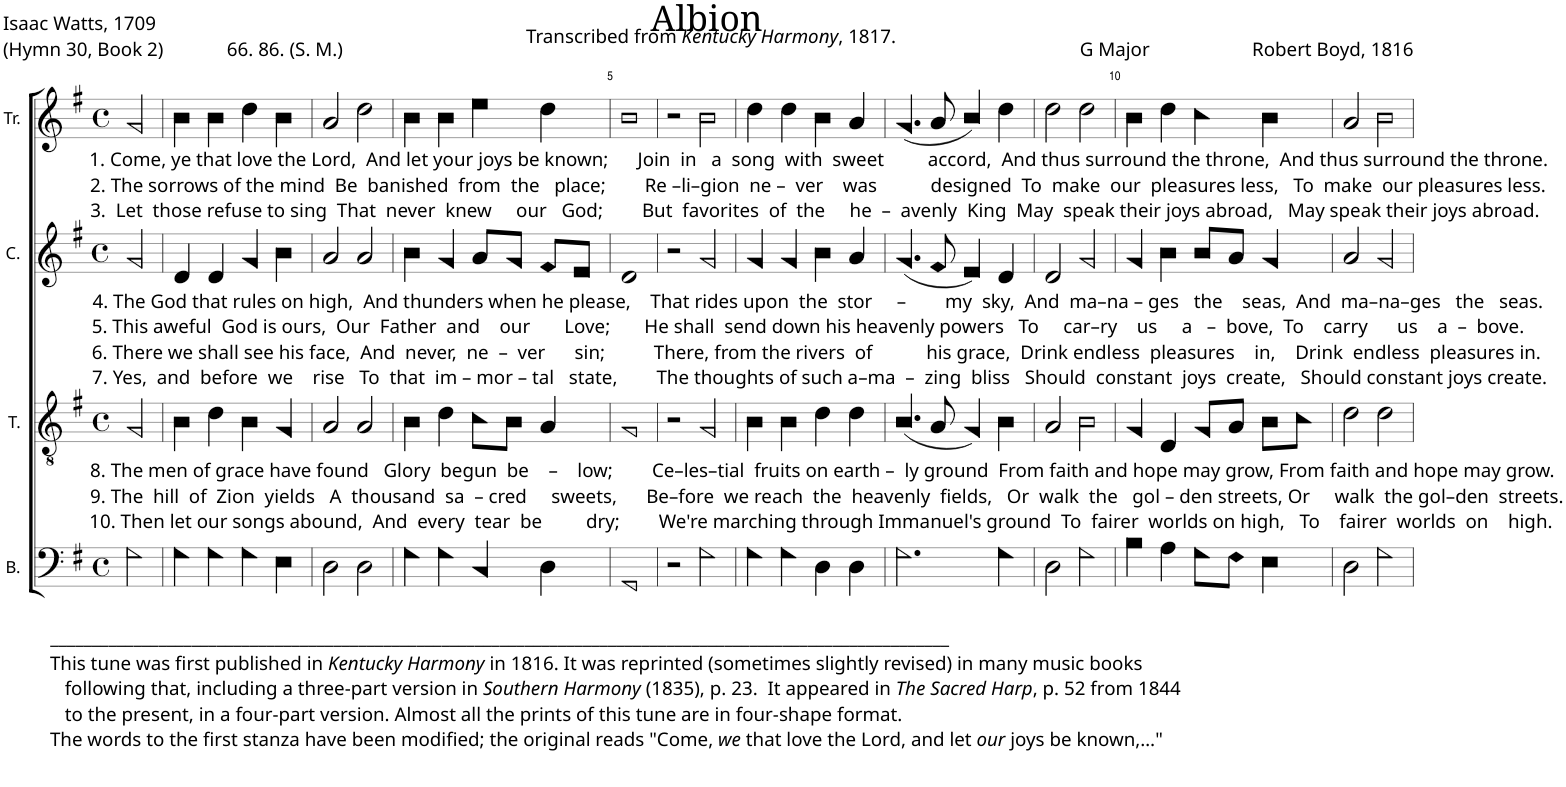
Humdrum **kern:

**kern	**kern	**kern	**kern
*part4	*part3	*part2	*part1
*staff4	*staff3	*staff2	*staff1
*I"B.	*I"T.	*I"C.	*I"Tr.
*I'B.	*I'T.	*I'C.	*I'Tr.
*clefF4	*clefGv2	*clefG2	*clefG2
*k[f#]	*k[f#]	*k[f#]	*k[f#]
*M4/4	*M4/4	*M4/4	*M4/4
*met(c)	*met(c)	*met(c)	*met(c)
=1	=1	=1	=1
!	!	!	!LO:TX:b:t=1. Come, ye that love the Lord,  And let your joys be known;      Join  in   a  song  with  sweet         accord,  And thus surround the throne,  And thus surround the throne.
!	!	!	!LO:TX:b:t=2. The sorrows of the mind  Be  banished  from  the   place;        Re –li–gion  ne –  ver    was           designed  To  make  our  pleasures less,   To  make  our pleasures less.
!	!	!	!LO:TX:b:t=3.  Let  those refuse to sing  That  never  knew     our   God;        But  favorites  of  the     he  –  avenly  King  May  speak their joys abroad,   May speak their joys abroad.
!	!	!LO:TX:b:t=4. The God that rules on high,  And thunders when he please,    That rides upon  the  stor     –        my  sky,  And  ma–na – ges   the    seas,  And  ma–na–ges   the   seas.	!
!	!	!LO:TX:b:t=5. This aweful  God is ours,  Our  Father  and    our       Love;       He shall  send down his heavenly powers   To     car–ry    us     a   –  bove,  To    carry      us    a  –  bove.	!
!	!	!LO:TX:b:t=6. There we shall see his face,  And  never,  ne  –  ver      sin;          There, from the rivers  of           his grace,  Drink endless  pleasures    in,    Drink  endless  pleasures in.	!
!	!	!LO:TX:b:t=7. Yes,  and  before  we    rise   To  that  im – mor – tal   state,        The thoughts of such a–ma  –  zing  bliss   Should  constant  joys  create,   Should constant joys create.	!
!	!LO:TX:b:t=8. The men of grace have found   Glory  begun  be    –    low;        Ce–les–tial  fruits on earth –  ly ground  From faith and hope may grow, From faith and hope may grow.	!	!
!	!LO:TX:b:t=9. The  hill  of  Zion  yields   A  thousand  sa  – cred     sweets,      Be–fore  we reach  the  heavenly  fields,   Or  walk  the   gol – den streets, Or     walk  the gol–den  streets.	!	!
!	!LO:TX:b:t=10. Then let our songs abound,  And  every  tear  be         dry;        We're marching through Immanuel's ground  To  fairer  worlds on high,   To    fairer  worlds  on    high.	!	!
!LO:TX:b:t=____________________________________________________________________________________________________________	!	!	!
!LO:TX:b:t=This tune was first published in	!	!	!
!LO:TX:b:i:t=Kentucky Harmony	!	!	!
!LO:TX:b:t=in 1816. It was reprinted (sometimes slightly revised) in many music books	!	!	!
!LO:TX:b:t=following that, including a three-part version in	!	!	!
!LO:TX:b:i:t=Southern Harmony	!	!	!
!LO:TX:b:t=(1835), p. 23.  It appeared in	!	!	!
!LO:TX:b:i:t=The Sacred Harp	!	!	!
!LO:TX:b:t=, p. 52 from 1844	!	!	!
!LO:TX:b:t=to the present, in a four-part version. Almost all the prints of this tune are in four-shape format.	!	!	!
!LO:TX:b:t=The words to the first stanza have been modified; the original reads "Come,	!	!	!
!LO:TX:b:i:t=we	!	!	!
!LO:TX:b:t=that love the Lord, and let	!	!	!
!LO:TX:b:i:t=our	!	!	!
!LO:TX:b:t=joys be known,…"	!	!	!
2G!\	2G!/	2g!/	2g!/
=2	=2	=2	=2
4G!\	4B!\	4d!/	4b!\
4G!\	4d!\	4d!/	4b!\
4G!\	4B!\	4g!/	4dd!\
4E!\	4G!/	4b!\	4b!\
=3	=3	=3	=3
2D!\	2A!/	2a!/	2a!/
2D!\	2A!/	2a!/	2dd!\
=4	=4	=4	=4
4G!\	4B!\	4b!\	4b!\
4G!\	4d!\	4g!/	4b!\
4C!/	8c!\L	8a!/L	4ee!\
.	8B!\J	8g!/J	.
4D!\	4A!/	8f#!/L	4dd!\
.	.	8e!/J	.
=5	=5	=5	=5
1GG!	1G!	1d!	1b!
=6	=6	=6	=6
2r	2r	2r	2r
2G!\	2G!/	2g!/	2b!\
=7	=7	=7	=7
4G!\	4B!\	4g!/	4dd!\
4G!\	4B!\	4g!/	4dd!\
4D!\	4d!\	4b!\	4b!\
4D!\	4d!\	4a!/	4a!/
=8	=8	=8	=8
2.G!\	(4.B!/	(4.g!/	(4.g!/
.	8A!/	8f#!/	8a!/
.	4G!/)	4e!/)	4b!/)
4G!\	4B!\	4d!/	4dd!\
=9	=9	=9	=9
2D!\	2A!/	2d!/	2dd!\
2G!\	2B!\	2g!/	2dd!\
=10	=10	=10	=10
4B!\	4G!/	4g!/	4b!\
4A!\	4D!/	4b!\	4dd!\
8G!\L	8G!/L	8b!/L	4cc!\
8F#!\J	8A!/J	8a!/J	.
4E!\	8B!\L	4g!/	4b!\
.	8c!\J	.	.
=11	=11	=11	=11
2D!\	2d!\	2a!/	2a!/
2G!\	2d!\	2g!/	2b!\
=	=	=	=
*-	*-	*-	*-
